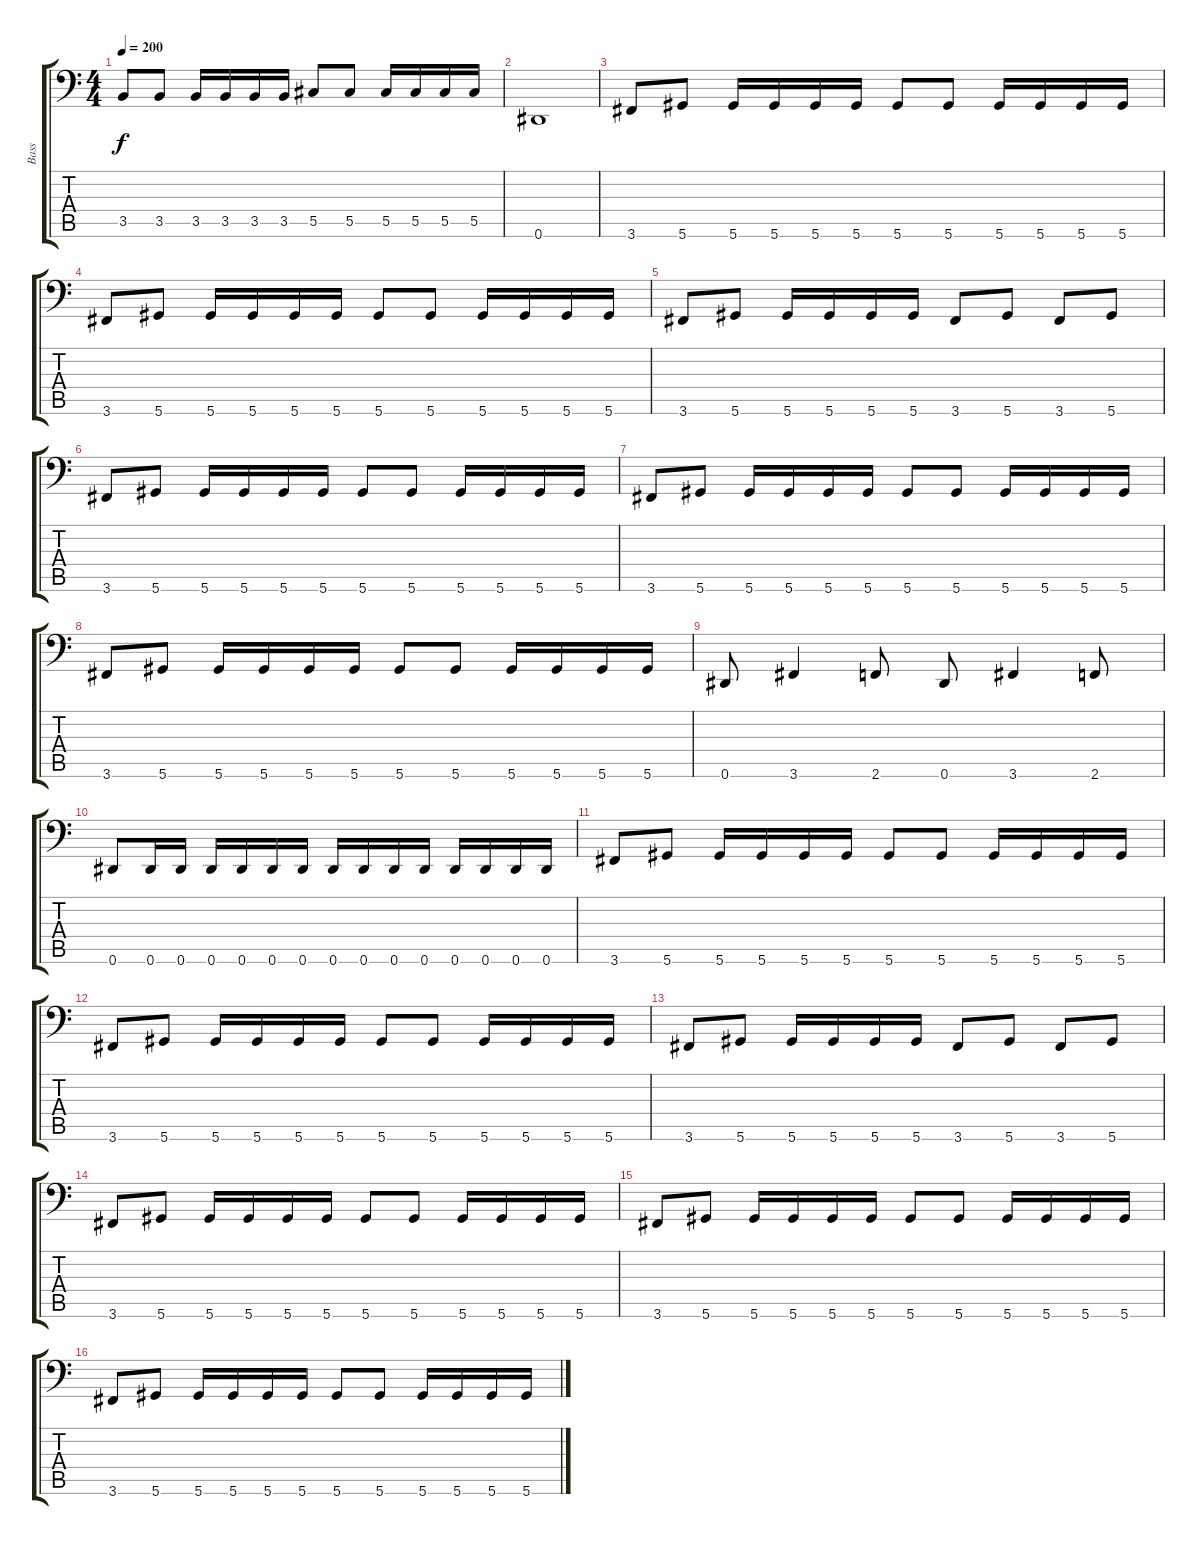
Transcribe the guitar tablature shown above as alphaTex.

\track ("Bass" "Bass") {instrument electricbasspick}
\staff {score tabs}
\tuning (Eb3 Bb2 Gb2 Db2 Ab1 Eb1) {hide}
\ts (4 4)
\tempo 200
\clef f4
\ks c
3.5.8{dy f} 3.5.8 3.5.16 3.5.16 3.5.16 3.5.16 5.5.8 5.5.8 5.5.16 5.5.16 5.5.16 5.5.16 |
0.6.1 |
3.6.8 5.6.8 5.6.16 5.6.16 5.6.16 5.6.16 5.6.8 5.6.8 5.6.16 5.6.16 5.6.16 5.6.16 |
3.6.8 5.6.8 5.6.16 5.6.16 5.6.16 5.6.16 5.6.8 5.6.8 5.6.16 5.6.16 5.6.16 5.6.16 |
3.6.8 5.6.8 5.6.16 5.6.16 5.6.16 5.6.16 3.6.8 5.6.8 3.6.8 5.6.8 |
3.6.8 5.6.8 5.6.16 5.6.16 5.6.16 5.6.16 5.6.8 5.6.8 5.6.16 5.6.16 5.6.16 5.6.16 |
3.6.8 5.6.8 5.6.16 5.6.16 5.6.16 5.6.16 5.6.8 5.6.8 5.6.16 5.6.16 5.6.16 5.6.16 |
3.6.8 5.6.8 5.6.16 5.6.16 5.6.16 5.6.16 5.6.8 5.6.8 5.6.16 5.6.16 5.6.16 5.6.16 |
0.6.8 3.6.4 2.6.8 0.6.8 3.6.4 2.6.8 |
0.6.8 0.6.16 0.6.16 0.6.16 0.6.16 0.6.16 0.6.16 0.6.16 0.6.16 0.6.16 0.6.16 0.6.16 0.6.16 0.6.16 0.6.16 |
3.6.8 5.6.8 5.6.16 5.6.16 5.6.16 5.6.16 5.6.8 5.6.8 5.6.16 5.6.16 5.6.16 5.6.16 |
3.6.8 5.6.8 5.6.16 5.6.16 5.6.16 5.6.16 5.6.8 5.6.8 5.6.16 5.6.16 5.6.16 5.6.16 |
3.6.8 5.6.8 5.6.16 5.6.16 5.6.16 5.6.16 3.6.8 5.6.8 3.6.8 5.6.8 |
3.6.8 5.6.8 5.6.16 5.6.16 5.6.16 5.6.16 5.6.8 5.6.8 5.6.16 5.6.16 5.6.16 5.6.16 |
3.6.8 5.6.8 5.6.16 5.6.16 5.6.16 5.6.16 5.6.8 5.6.8 5.6.16 5.6.16 5.6.16 5.6.16 |
3.6.8 5.6.8 5.6.16 5.6.16 5.6.16 5.6.16 5.6.8 5.6.8 5.6.16 5.6.16 5.6.16 5.6.16
